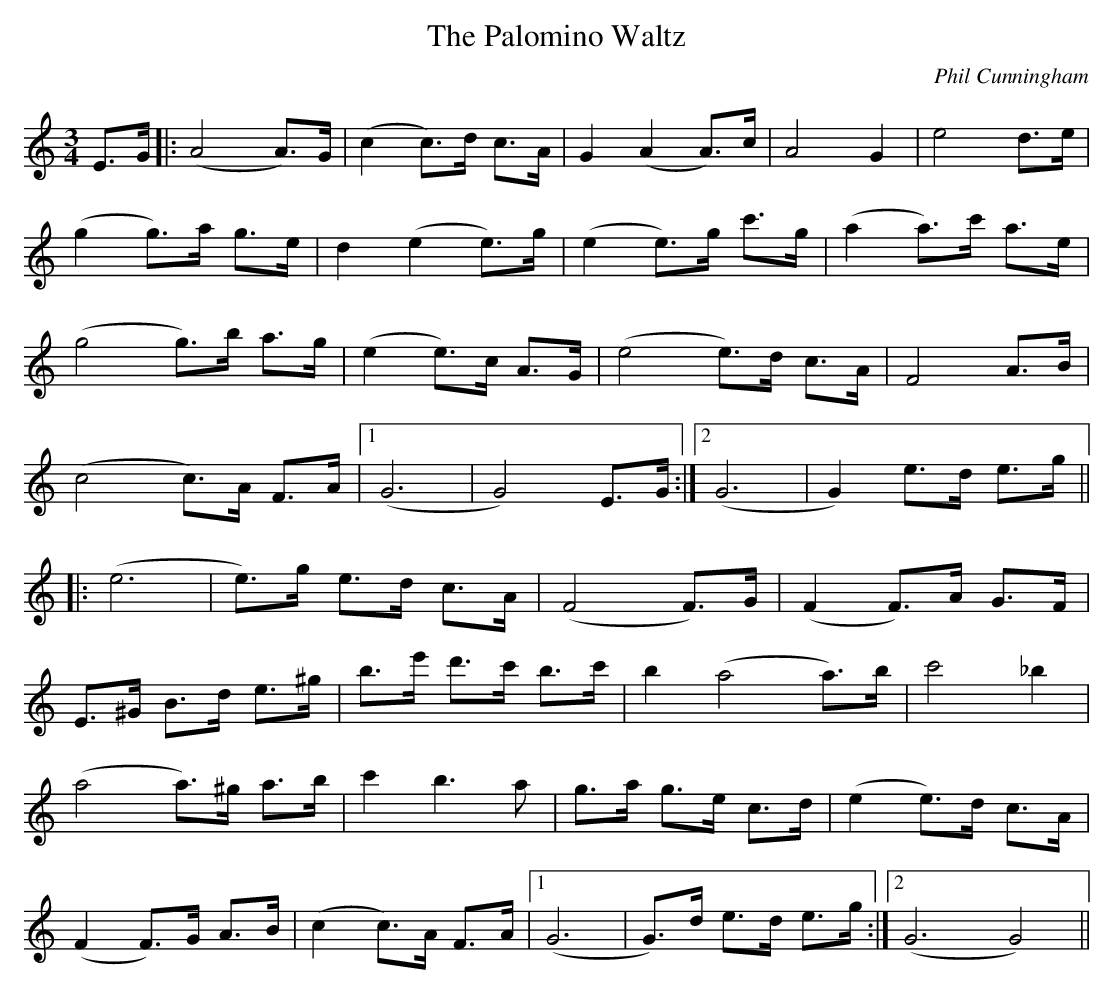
X:1
T:The Palomino Waltz
C:Phil Cunningham
M:3/4
L:1/4
K:C
E/2>G/2 |: (A2 A/2)>G/2 |(c c/2)>d/2 c/2>A/2 |G (A  A/2)>c/2| A2 G | e2 d/2>e/2|
(g  g/2)>a/2 g/2>e/2 | d (e e/2)>g/2 |(e  e/2)>g/2 c'/2>g/2 | (a  a/2)>c'/2 a/2>e/2|
(g2 g/2)>b/2 a/2>g/2 |(e e/2)>c/2 A/2>G/2|(e2 e/2)>d/2 c/2>A/2| F2  A/2>B/2 |
(c2 c/2)>A/2 F/2>A/2 |1 (G3 | G2) E/2>G/2 :|2 (G3 | G) e/2>d/2 e/2>g/2 ||
|: (e3 | e/2>)g/2 e/2>d/2 c/2>A/2 | (F2 F/2>)G/2 | (F F/2>)A/2 G/2>F/2|
E/2>^G/2 B/2>d/2 e/2>^g/2 | b/2>e'/2 d'/2>c'/2 b/2>c'/2 | b (a2 a/2>)b/2| c'2 _b |
(a2 a/2>)^g/2 a/2>b/2 | c' b>a | g/2>a/2 g/2>e/2 c/2>d/2 | (e e/2>)d/2 c/2>A/2 |
(F F/2)>G/2 A/2>B/2 |(c c/2)>A/2 F/2>A/2|1 (G3| G/2)>d/2 e/2>d/2 e/2>g/2 :|2 (G3 G2) ||
